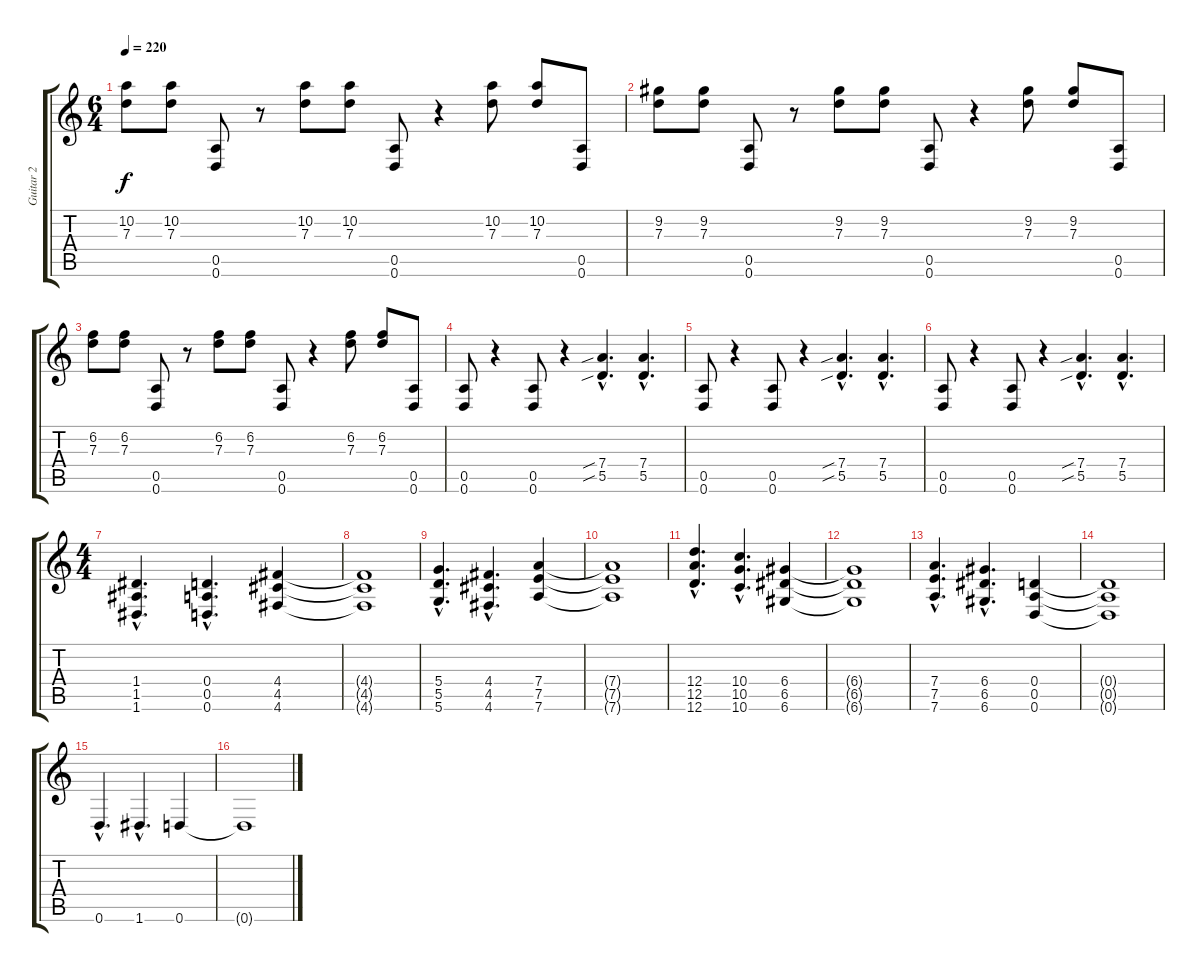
\track ("Guitar 2" "Guitar 2") {instrument distortionguitar}
\staff {score tabs}
\tuning (E4 B3 G3 D3 A2 D2) {hide}
\ts (6 4)
\tempo 220
\clef g2
\ks c
(10.2 7.3).8{dy f} (10.2 7.3).8 (0.5 0.6).8 r.8 (10.2 7.3).8 (10.2 7.3).8 (0.5 0.6).8 r.4 (10.2 7.3).8 (10.2 7.3).8 (0.5 0.6).8 |
(9.2 7.3).8 (9.2 7.3).8 (0.5 0.6).8 r.8 (9.2 7.3).8 (9.2 7.3).8 (0.5 0.6).8 r.4 (9.2 7.3).8 (9.2 7.3).8 (0.5 0.6).8 |
(6.2 7.3).8 (6.2 7.3).8 (0.5 0.6).8 r.8 (6.2 7.3).8 (6.2 7.3).8 (0.5 0.6).8 r.4 (6.2 7.3).8 (6.2 7.3).8 (0.5 0.6).8 |
(0.5 0.6).8 r.4 (0.5 0.6).8 r.4 (7.4{sib hac} 5.5{sib hac}).4{d} (7.4{hac} 5.5{hac}).4{d} |
(0.5 0.6).8 r.4 (0.5 0.6).8 r.4 (7.4{sib hac} 5.5{sib hac}).4{d} (7.4{hac} 5.5{hac}).4{d} |
(0.5 0.6).8 r.4 (0.5 0.6).8 r.4 (7.4{sib hac} 5.5{sib hac}).4{d} (7.4{hac} 5.5{hac}).4{d} |
\ts (4 4)
(1.4{hac} 1.5{hac} 1.6{hac}).4{d} (0.4{hac} 0.5{hac} 0.6{hac}).4{d} (4.4 4.5 4.6).4 |
(4.4{t} 4.5{t} 4.6{t}).1 |
(5.4{hac} 5.5{hac} 5.6{hac}).4{d} (4.4{hac} 4.5{hac} 4.6{hac}).4{d} (7.4 7.5 7.6).4 |
(7.4{t} 7.5{t} 7.6{t}).1 |
(12.4{hac} 12.5{hac} 12.6{hac}).4{d} (10.4{hac} 10.5{hac} 10.6{hac}).4{d} (6.4 6.5 6.6).4 |
(6.4{t} 6.5{t} 6.6{t}).1 |
(7.4{hac} 7.5{hac} 7.6{hac}).4{d} (6.4{hac} 6.5{hac} 6.6{hac}).4{d} (0.4 0.5 0.6).4 |
(0.4{t} 0.5{t} 0.6{t}).1 |
0.6{hac}.4{d volume 12 instrument overdrivenguitar} 1.6{hac}.4{d} 0.6.4 |
0.6{t}.1
